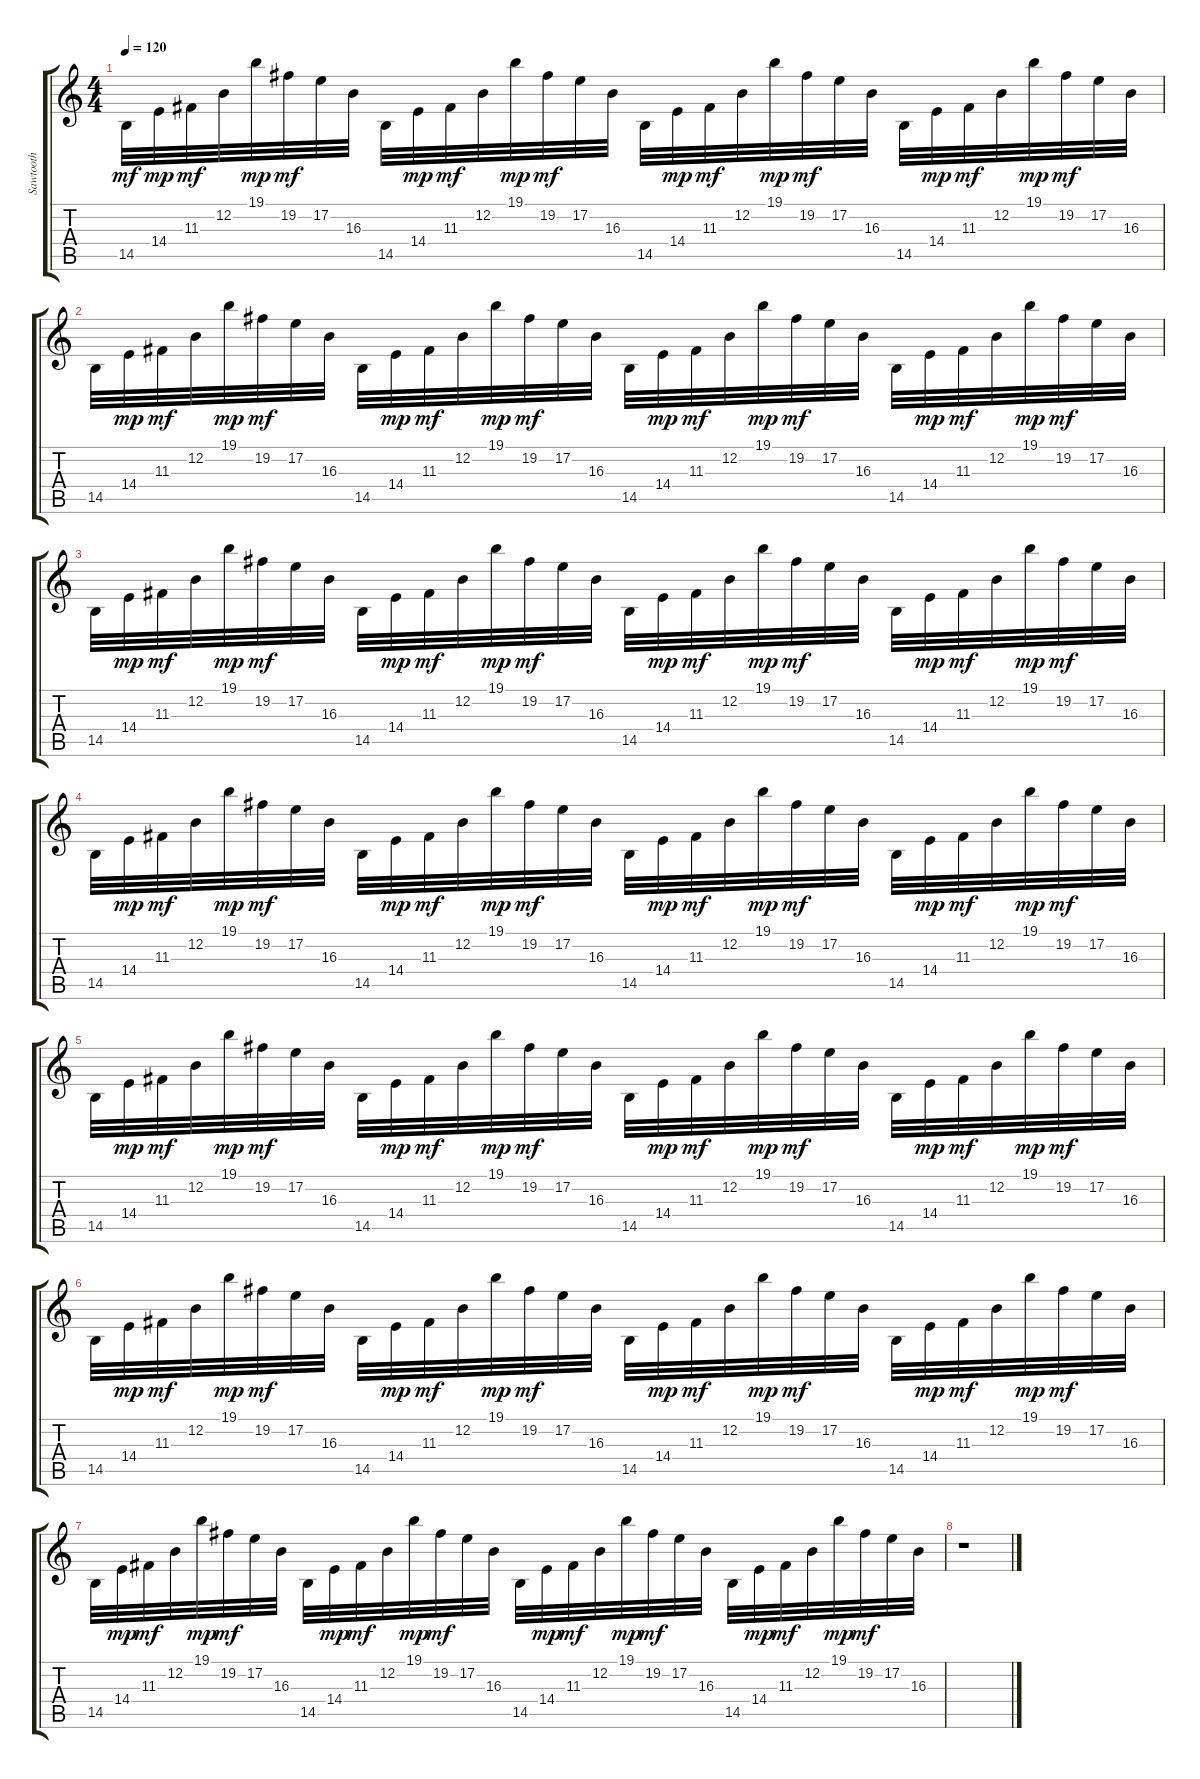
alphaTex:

\track ("Sawtooth  " "Sawtooth  ") {instrument lead2sawtooth}
\staff {score tabs}
\tuning (E4 B3 G3 D3 A2 E2) {hide}
\ts (4 4)
\tempo 120
\clef g2
\ks c
14.5.32{dy mf balance 8} 14.4.32{dy mp} 11.3.32{dy mf} 12.2.32 19.1.32{dy mp} 19.2.32{dy mf} 17.2.32 16.3.32 14.5.32 14.4.32{dy mp} 11.3.32{dy mf} 12.2.32 19.1.32{dy mp} 19.2.32{dy mf} 17.2.32 16.3.32 14.5.32{balance 3} 14.4.32{dy mp} 11.3.32{dy mf} 12.2.32 19.1.32{dy mp} 19.2.32{dy mf} 17.2.32 16.3.32 14.5.32{balance 12} 14.4.32{dy mp} 11.3.32{dy mf} 12.2.32 19.1.32{dy mp} 19.2.32{dy mf} 17.2.32 16.3.32 |
14.5.32{balance 8} 14.4.32{dy mp} 11.3.32{dy mf} 12.2.32 19.1.32{dy mp} 19.2.32{dy mf} 17.2.32 16.3.32 14.5.32 14.4.32{dy mp} 11.3.32{dy mf} 12.2.32 19.1.32{dy mp} 19.2.32{dy mf} 17.2.32 16.3.32 14.5.32{balance 3} 14.4.32{dy mp} 11.3.32{dy mf} 12.2.32 19.1.32{dy mp} 19.2.32{dy mf} 17.2.32 16.3.32 14.5.32{balance 12} 14.4.32{dy mp} 11.3.32{dy mf} 12.2.32 19.1.32{dy mp} 19.2.32{dy mf} 17.2.32 16.3.32 |
14.5.32{balance 8} 14.4.32{dy mp} 11.3.32{dy mf} 12.2.32 19.1.32{dy mp} 19.2.32{dy mf} 17.2.32 16.3.32 14.5.32 14.4.32{dy mp} 11.3.32{dy mf} 12.2.32 19.1.32{dy mp} 19.2.32{dy mf} 17.2.32 16.3.32 14.5.32{balance 3} 14.4.32{dy mp} 11.3.32{dy mf} 12.2.32 19.1.32{dy mp} 19.2.32{dy mf} 17.2.32 16.3.32 14.5.32{balance 12} 14.4.32{dy mp} 11.3.32{dy mf} 12.2.32 19.1.32{dy mp} 19.2.32{dy mf} 17.2.32 16.3.32 |
14.5.32{balance 8} 14.4.32{dy mp} 11.3.32{dy mf} 12.2.32 19.1.32{dy mp} 19.2.32{dy mf} 17.2.32 16.3.32 14.5.32 14.4.32{dy mp} 11.3.32{dy mf} 12.2.32 19.1.32{dy mp} 19.2.32{dy mf} 17.2.32 16.3.32 14.5.32{balance 3} 14.4.32{dy mp} 11.3.32{dy mf} 12.2.32 19.1.32{dy mp} 19.2.32{dy mf} 17.2.32 16.3.32 14.5.32{balance 12} 14.4.32{dy mp} 11.3.32{dy mf} 12.2.32 19.1.32{dy mp} 19.2.32{dy mf} 17.2.32 16.3.32 |
14.5.32{balance 8} 14.4.32{dy mp} 11.3.32{dy mf} 12.2.32 19.1.32{dy mp} 19.2.32{dy mf} 17.2.32 16.3.32 14.5.32 14.4.32{dy mp} 11.3.32{dy mf} 12.2.32 19.1.32{dy mp} 19.2.32{dy mf} 17.2.32 16.3.32 14.5.32{balance 3} 14.4.32{dy mp} 11.3.32{dy mf} 12.2.32 19.1.32{dy mp} 19.2.32{dy mf} 17.2.32 16.3.32 14.5.32{balance 12} 14.4.32{dy mp} 11.3.32{dy mf} 12.2.32 19.1.32{dy mp} 19.2.32{dy mf} 17.2.32 16.3.32 |
14.5.32{balance 8} 14.4.32{dy mp} 11.3.32{dy mf} 12.2.32 19.1.32{dy mp} 19.2.32{dy mf} 17.2.32 16.3.32 14.5.32 14.4.32{dy mp} 11.3.32{dy mf} 12.2.32 19.1.32{dy mp} 19.2.32{dy mf} 17.2.32 16.3.32 14.5.32{balance 3} 14.4.32{dy mp} 11.3.32{dy mf} 12.2.32 19.1.32{dy mp} 19.2.32{dy mf} 17.2.32 16.3.32 14.5.32{balance 12} 14.4.32{dy mp} 11.3.32{dy mf} 12.2.32 19.1.32{dy mp} 19.2.32{dy mf} 17.2.32 16.3.32 |
14.5.32{balance 8} 14.4.32{dy mp} 11.3.32{dy mf} 12.2.32 19.1.32{dy mp} 19.2.32{dy mf} 17.2.32 16.3.32 14.5.32 14.4.32{dy mp} 11.3.32{dy mf} 12.2.32 19.1.32{dy mp} 19.2.32{dy mf} 17.2.32 16.3.32 14.5.32{balance 3} 14.4.32{dy mp} 11.3.32{dy mf} 12.2.32 19.1.32{dy mp} 19.2.32{dy mf} 17.2.32 16.3.32 14.5.32{balance 12} 14.4.32{dy mp} 11.3.32{dy mf} 12.2.32 19.1.32{dy mp} 19.2.32{dy mf} 17.2.32 16.3.32 |
r.1
